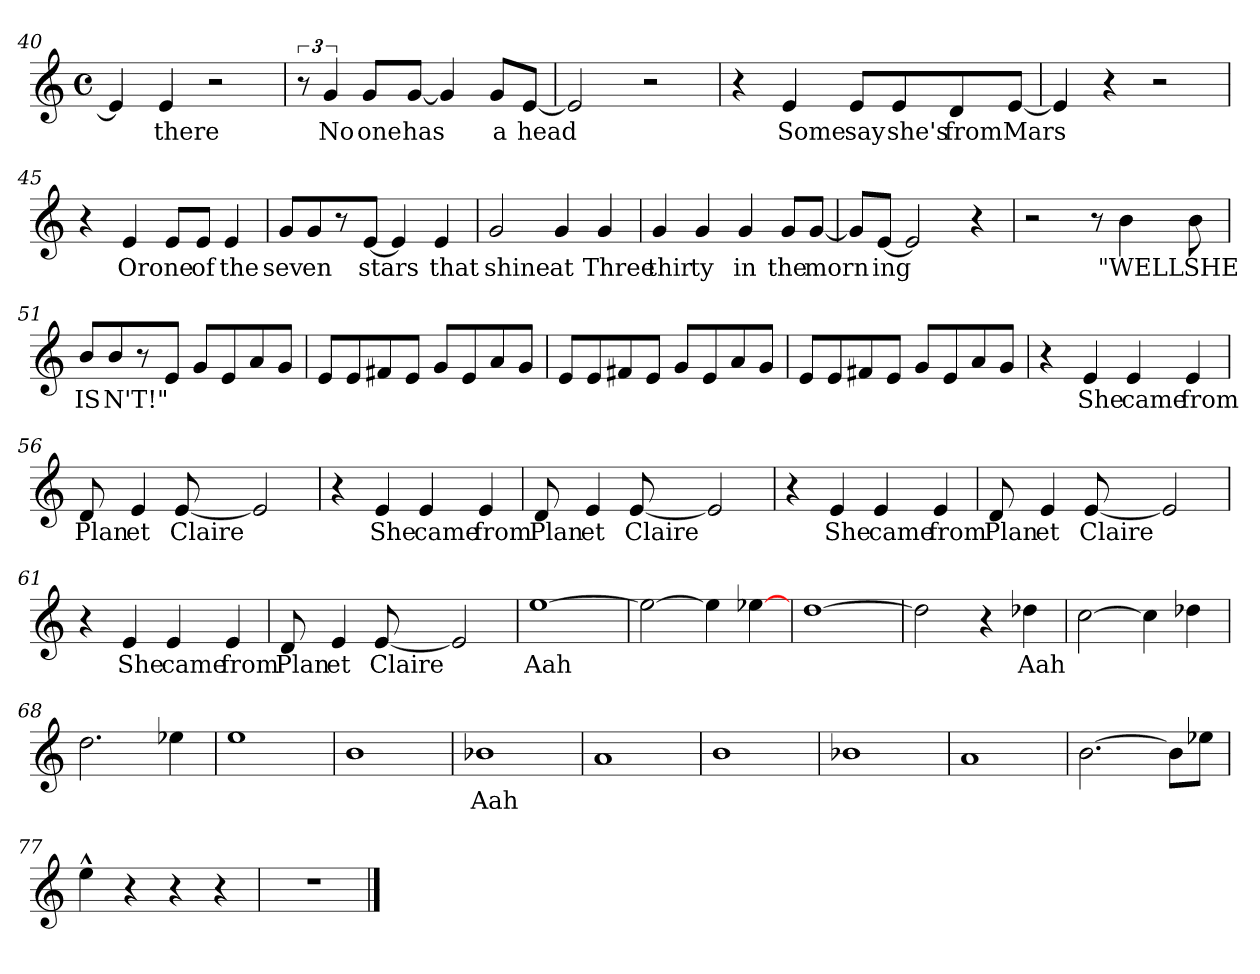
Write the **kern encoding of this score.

**kern	**text
*part1	*part1
*staff1	*staff1
*clefG2	*
*k[]	*
*C:	*
*M4/4	*
*met(c)	*
=40	=40
4e/]	.
4e/	there
2r	.
=41	=41
12r	.
6g/	No
8g/L	one
[8g/J	has
4g/]	.
8g/L	a
[8e/J	head
=42	=42
2e/]	.
2r	.
!!LO:LB:g=z
=43	=43
4r	2.
4e/	Some
8e/L	say
8e/	she's
8d/	from
[8e/J	Mars
=44	=44
4e/]	.
4r	.
2r	.
=45	=45
4r	.
4e/	Or
8e/L	one
8e/J	of
4e/	the
=46	=46
8g/L	sev
8g/	en
8r	.
[8e/J	stars
4e/]	.
4e/	that
=47	=47
2g/	shine
4g/	at
4g/	Three
!!LO:LB:g=z
=48	=48
4g/	thir
4g/	ty
4g/	in
8g/L	the
[8g/J	morn
=49	=49
8g/L]	.
[8e/J	ing
2e/]	.
4r	.
=50	=50
2r	.
8r	.
4b\	"WELL
8b\	SHE
=51	=51
8b/L	IS
8b/	N'T!"
8r	.
8e/J	.
8g/L	.
8e/	.
8a/	.
8g/J	.
=52	=52
8e/L	.
8e/	.
8f#X/	.
8e/J	.
8g/L	.
8e/	.
8a/	.
8g/J	.
!!LO:LB:g=z
=53	=53
8e/L	.
8e/	.
8f#X/	.
8e/J	.
8g/L	.
8e/	.
8a/	.
8g/J	.
=54	=54
8e/L	.
8e/	.
8f#X/	.
8e/J	.
8g/L	.
8e/	.
8a/	.
8g/J	.
=55	=55
4r	.
4e/	She
4e/	came
4e/	from
=56	=56
8d/	Plan
4e/	et
[8e/	Claire
2e/]	.
=57	=57
4r	.
4e/	She
4e/	came
4e/	from
!!LO:LB:g=z
=58	=58
8d/	Plan
4e/	et
[8e/	Claire
2e/]	.
=59	=59
4r	.
4e/	She
4e/	came
4e/	from
=60	=60
8d/	Plan
4e/	et
[8e/	Claire
2e/]	.
=61	=61
4r	.
4e/	She
4e/	came
4e/	from
=62	=62
8d/	Plan
4e/	et
[8e/	Claire
2e/]	.
!!LO:LB:g=z
=63	=63
[1ee	Aah
=64	=64
2ee\_	.
4ee\]	.
[4ee-X\	.
=65	=65
[1dd	.
=66	=66
2dd\]	.
4r	.
4dd-X\	Aah
=67	=67
[2cc\	.
4cc\]	.
4dd-X\	.
=68	=68
2.dd\	.
4ee-X\	.
=69	=69
1ee	.
=70	=70
1b	.
!!LO:LB:g=z
=71	=71
1b-X	Aah
=72	=72
1a	.
=73	=73
1b	.
=74	=74
1b-X	.
=75	=75
1a	.
=76	=76
[2.b\	.
8b\L]	.
8ee-X\J	.
=77	=77
4ee^^>\	.
4r	.
4r	.
4r	.
=78	=78
1r	.
==	==
*-	*-
